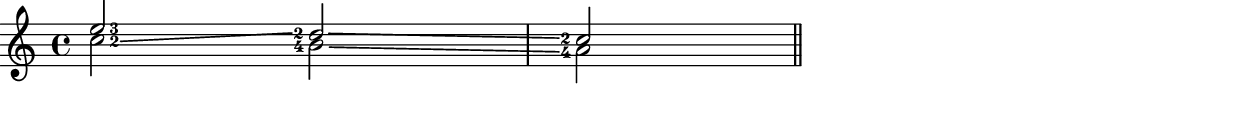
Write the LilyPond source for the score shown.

%% Generated by lilypond-book
%% Options: [exampleindent=10.16\mm,indent=0\mm,line-width=160\mm,paper-height=845.047\pt,paper-width=597.508\pt,papersize='(cons (* 597.508 pt) (* 845.047 pt)),quote]
\include "lilypond-book-preamble.ly"


% ****************************************************************
% Start cut-&-pastable-section
% ****************************************************************

#(ly:set-option 'eps-box-padding 3.000000)



\paper {
  #(set-paper-size '(cons (* 597.508 pt) (* 845.047 pt)))
  indent = 0\mm
  line-width = 160\mm
  % offset the left padding, also add 1mm as lilypond creates cropped
  % images with a little space on the right
  line-width = #(- line-width (* mm  3.000000) (* mm 1))
  line-width = 160\mm - 2.0 * 10.16\mm
  % offset the left padding, also add 1mm as lilypond creates cropped
  % images with a little space on the right
  line-width = #(- line-width (* mm  3.000000) (* mm 1))
}

\layout {
  
}




% ****************************************************************
% ly snippet:
% ****************************************************************
\sourcefileline 519
\score {
  \new Staff <<
    \new Voice {
      \voiceOne
      \set fingeringOrientations = #'(right)
      <e''-3>2
      \set fingeringOrientations = #'(left)
      <d''-\tweak bound-details.left.padding 2.5 \glide-2>
      <c''-2>
      \bar "||"
    }
    \new Voice {
      \voiceTwo
      \set fingeringOrientations = #'(right)
      <c''\glide-2>
      \set fingeringOrientations = #'(left)
      <b'-\tweak bound-details.left.padding 2.5 \glide-4>
      <a'-4>
    }
  >>
  \layout {
    ragged-right = ##f
    \context {
      \Voice
      \remove Finger_glide_engraver
    }
    \context {
      \Staff
      \consists Finger_glide_engraver
    }
  }
}


% ****************************************************************
% end ly snippet
% ****************************************************************
